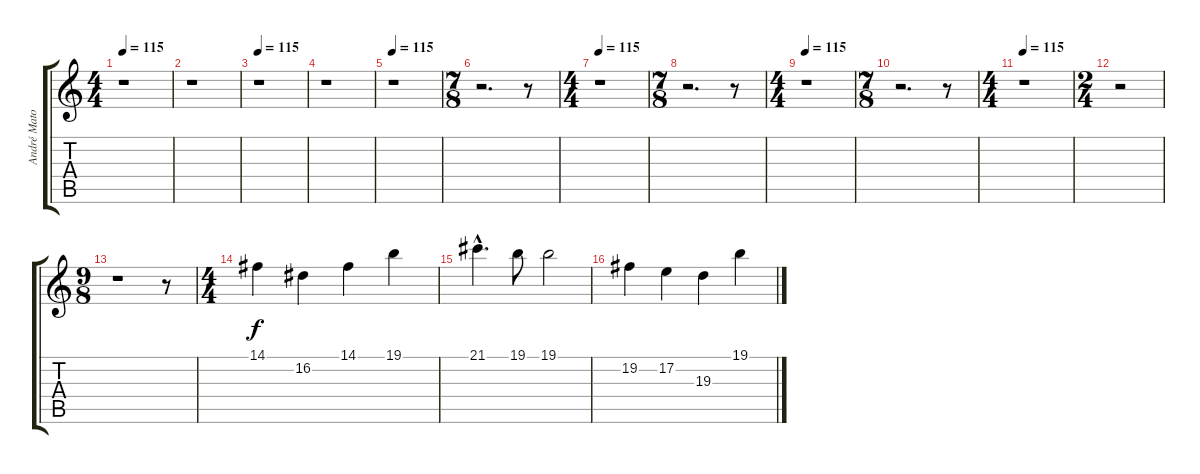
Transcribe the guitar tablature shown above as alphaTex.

\track ("André Matos " "André Mato") {instrument lead6voice}
\staff {score tabs}
\tuning (E4 B3 G3 D3 A2 E2) {hide}
\ts (4 4)
\tempo 115
\clef g2
\ks c
r.1{dy f instrument lead6voice} |
r.1 |
\tempo 115
r.1 |
r.1 |
\tempo 115
r.1 |
\ts (7 8)
r.2{d} r.8 |
\ts (4 4)
\tempo 115
r.1 |
\ts (7 8)
r.2{d} r.8 |
\ts (4 4)
\tempo 115
r.1 |
\ts (7 8)
r.2{d} r.8 |
\ts (4 4)
\tempo 115
r.1 |
\ts (2 4)
r.2 |
\ts (9 8)
r.1 r.8 |
\ts (4 4)
14.1.4 16.2.4 14.1.4 19.1.4 |
21.1{hac}.4{d} 19.1.8 19.1.2 |
19.2.4 17.2.4 19.3.4 19.1.4
